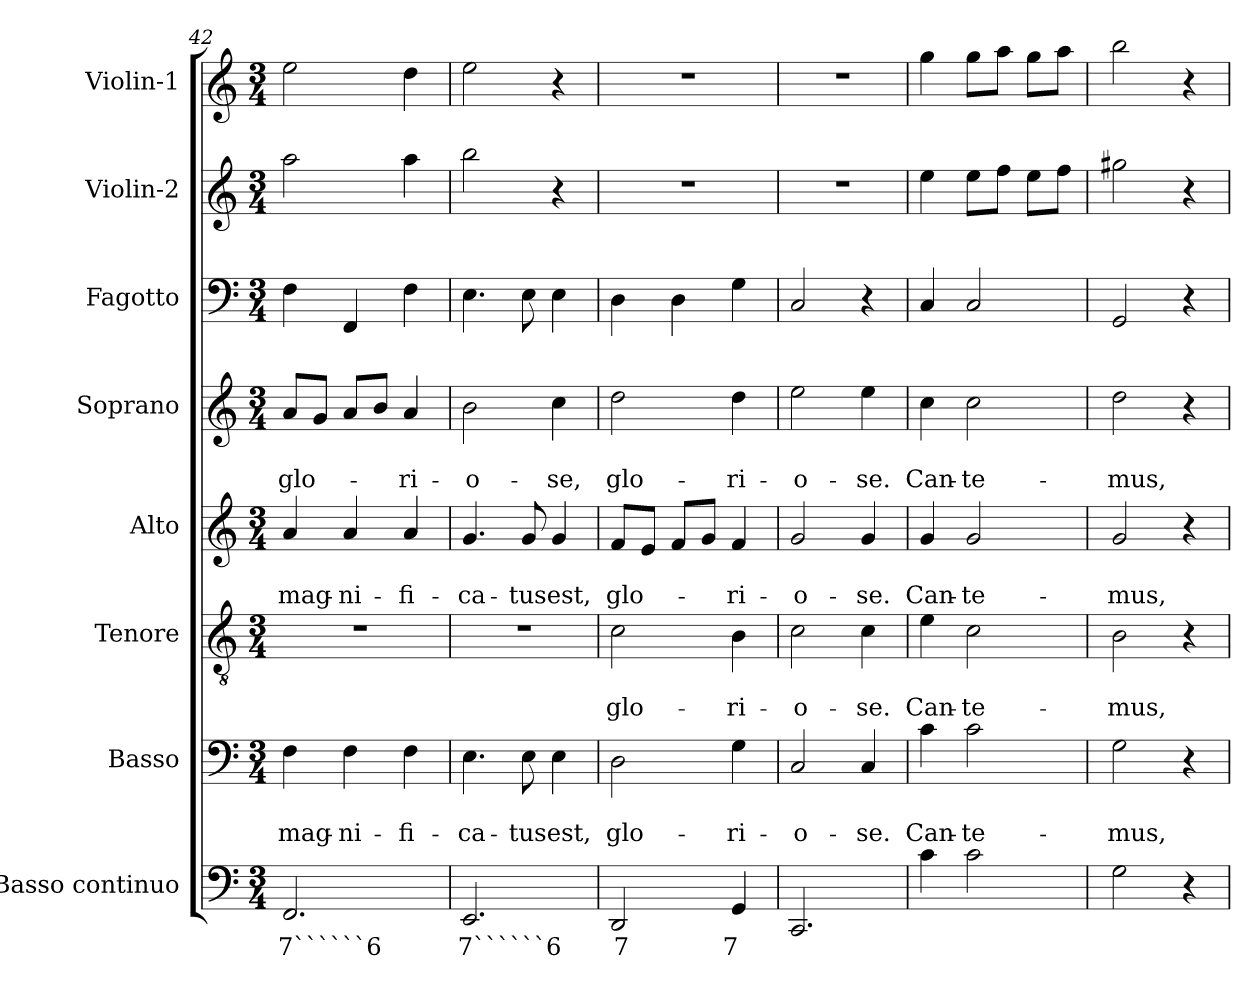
**kern	**text	**kern	**text	**text	**kern	**text	**text	**kern	**text	**text	**kern	**text	**text	**kern	**kern	**kern
*part8	*part8	*part7	*part7	*part7	*part6	*part6	*part6	*part5	*part5	*part5	*part4	*part4	*part4	*part3	*part2	*part1
*staff8	*staff8	*staff7	*staff7	*staff7	*staff6	*staff6	*staff6	*staff5	*staff5	*staff5	*staff4	*staff4	*staff4	*staff3	*staff2	*staff1
*I"Basso continuo	*	*I"Basso	*	*	*I"Tenore	*	*	*I"Alto	*	*	*I"Soprano	*	*	*I"Fagotto	*I"Violin-2	*I"Violin-1
*I'BC	*	*I'B	*	*	*I'T	*	*	*I'A	*	*	*I'S	*	*	*I'Fg	*I'V2	*I'V1
!!LO:PB:g=z
*clefF4	*	*clefF4	*	*	*clefGv2	*	*	*clefG2	*	*	*clefG2	*	*	*clefF4	*clefG2	*clefG2
*k[]	*	*k[]	*	*	*k[]	*	*	*k[]	*	*	*k[]	*	*	*k[]	*k[]	*k[]
*C:	*	*C:	*	*	*C:	*	*	*C:	*	*	*C:	*	*	*C:	*C:	*C:
*M3/4	*	*M3/4	*	*	*M3/4	*	*	*M3/4	*	*	*M3/4	*	*	*M3/4	*M3/4	*M3/4
=42	=42	=42	=42	=42	=42	=42	=42	=42	=42	=42	=42	=42	=42	=42	=42	=42
!	!LO:LY:b	!	!	!LO:LY:b	!	!	!	!	!	!LO:LY:b	!	!	!LO:LY:b	!	!	!
2.FF/	7``````6	4F\	.	mag-	2.r	.	.	4a/	.	mag-	8a/L	.	glo-	4F\	2aa\	2ee\
.	.	.	.	.	.	.	.	.	.	.	8g/J	.	.	.	.	.
!	!	!	!	!LO:LY:b	!	!	!	!	!	!LO:LY:b	!	!	!	!	!	!
.	.	4F\	.	-ni-	.	.	.	4a/	.	-ni-	8a/L	.	.	4FF/	.	.
.	.	.	.	.	.	.	.	.	.	.	8b/J	.	.	.	.	.
!	!	!	!	!LO:LY:b	!	!	!	!	!	!LO:LY:b	!	!	!LO:LY:b	!	!	!
.	.	4F\	.	-fi-	.	.	.	4a/	.	-fi-	4a/	.	-ri-	4F\	4aa\	4dd\
=43	=43	=43	=43	=43	=43	=43	=43	=43	=43	=43	=43	=43	=43	=43	=43	=43
!	!LO:LY:b	!	!	!LO:LY:b	!	!	!	!	!	!LO:LY:b	!	!	!LO:LY:b	!	!	!
2.EE/	7``````6	4.E\	.	-ca-	2.r	.	.	4.g/	.	-ca-	2b\	.	-o-	4.E\	2bb\	2ee\
!	!	!	!	!LO:LY:b	!	!	!	!	!	!LO:LY:b	!	!	!	!	!	!
.	.	8E\	.	-tus	.	.	.	8g/	.	-tus	.	.	.	8E\	.	.
!	!	!	!	!LO:LY:b	!	!	!	!	!	!LO:LY:b	!	!	!LO:LY:b	!	!	!
.	.	4E\	.	est,	.	.	.	4g/	.	est,	4cc\	.	-se,	4E\	4r	4r
=44	=44	=44	=44	=44	=44	=44	=44	=44	=44	=44	=44	=44	=44	=44	=44	=44
!	!LO:LY:b	!	!	!LO:LY:b	!	!	!LO:LY:b	!	!	!LO:LY:b	!	!	!LO:LY:b	!	!	!
2DD/	7	2D\	.	glo-	2c\	.	glo-	8f/L	.	glo-	2dd\	.	glo-	4D\	2.r	2.r
.	.	.	.	.	.	.	.	8e/J	.	.	.	.	.	.	.	.
.	.	.	.	.	.	.	.	8f/L	.	.	.	.	.	4D\	.	.
.	.	.	.	.	.	.	.	8g/J	.	.	.	.	.	.	.	.
!	!LO:LY:b	!	!	!LO:LY:b	!	!	!LO:LY:b	!	!	!LO:LY:b	!	!	!LO:LY:b	!	!	!
4GG/	7	4G\	.	-ri-	4B\	.	-ri-	4f/	.	-ri-	4dd\	.	-ri-	4G\	.	.
=45	=45	=45	=45	=45	=45	=45	=45	=45	=45	=45	=45	=45	=45	=45	=45	=45
!	!	!	!	!LO:LY:b	!	!	!LO:LY:b	!	!	!LO:LY:b	!	!	!LO:LY:b	!	!	!
2.CC/	.	2C/	.	-o-	2c\	.	-o-	2g/	.	-o-	2ee\	.	-o-	2C/	2.r	2.r
!	!	!	!	!LO:LY:b	!	!	!LO:LY:b	!	!	!LO:LY:b	!	!	!LO:LY:b	!	!	!
.	.	4C/	.	-se.	4c\	.	-se.	4g/	.	-se.	4ee\	.	-se.	4r	.	.
=46	=46	=46	=46	=46	=46	=46	=46	=46	=46	=46	=46	=46	=46	=46	=46	=46
!	!	!	!	!LO:LY:b	!	!	!LO:LY:b	!	!	!LO:LY:b	!	!	!LO:LY:b	!	!	!
4c\	.	4c\	.	Can-	4e\	.	Can-	4g/	.	Can-	4cc\	.	Can-	4C/	4ee\	4gg\
!	!	!	!	!LO:LY:b	!	!	!LO:LY:b	!	!	!LO:LY:b	!	!	!LO:LY:b	!	!	!
2c\	.	2c\	.	-te-	2c\	.	-te-	2g/	.	-te-	2cc\	.	-te-	2C/	8ee\L	8gg\L
.	.	.	.	.	.	.	.	.	.	.	.	.	.	.	8ff\J	8aa\J
.	.	.	.	.	.	.	.	.	.	.	.	.	.	.	8ee\L	8gg\L
.	.	.	.	.	.	.	.	.	.	.	.	.	.	.	8ff\J	8aa\J
=47	=47	=47	=47	=47	=47	=47	=47	=47	=47	=47	=47	=47	=47	=47	=47	=47
!	!	!	!	!LO:LY:b	!	!	!LO:LY:b	!	!	!LO:LY:b	!	!	!LO:LY:b	!	!	!
2G\	.	2G\	.	-mus,	2B\	.	-mus,	2g/	.	-mus,	2dd\	.	-mus,	2GG/	2gg#X\	2bb\
4r	.	4r	.	.	4r	.	.	4r	.	.	4r	.	.	4r	4r	4r
=	=	=	=	=	=	=	=	=	=	=	=	=	=	=	=	=
*-	*-	*-	*-	*-	*-	*-	*-	*-	*-	*-	*-	*-	*-	*-	*-	*-
